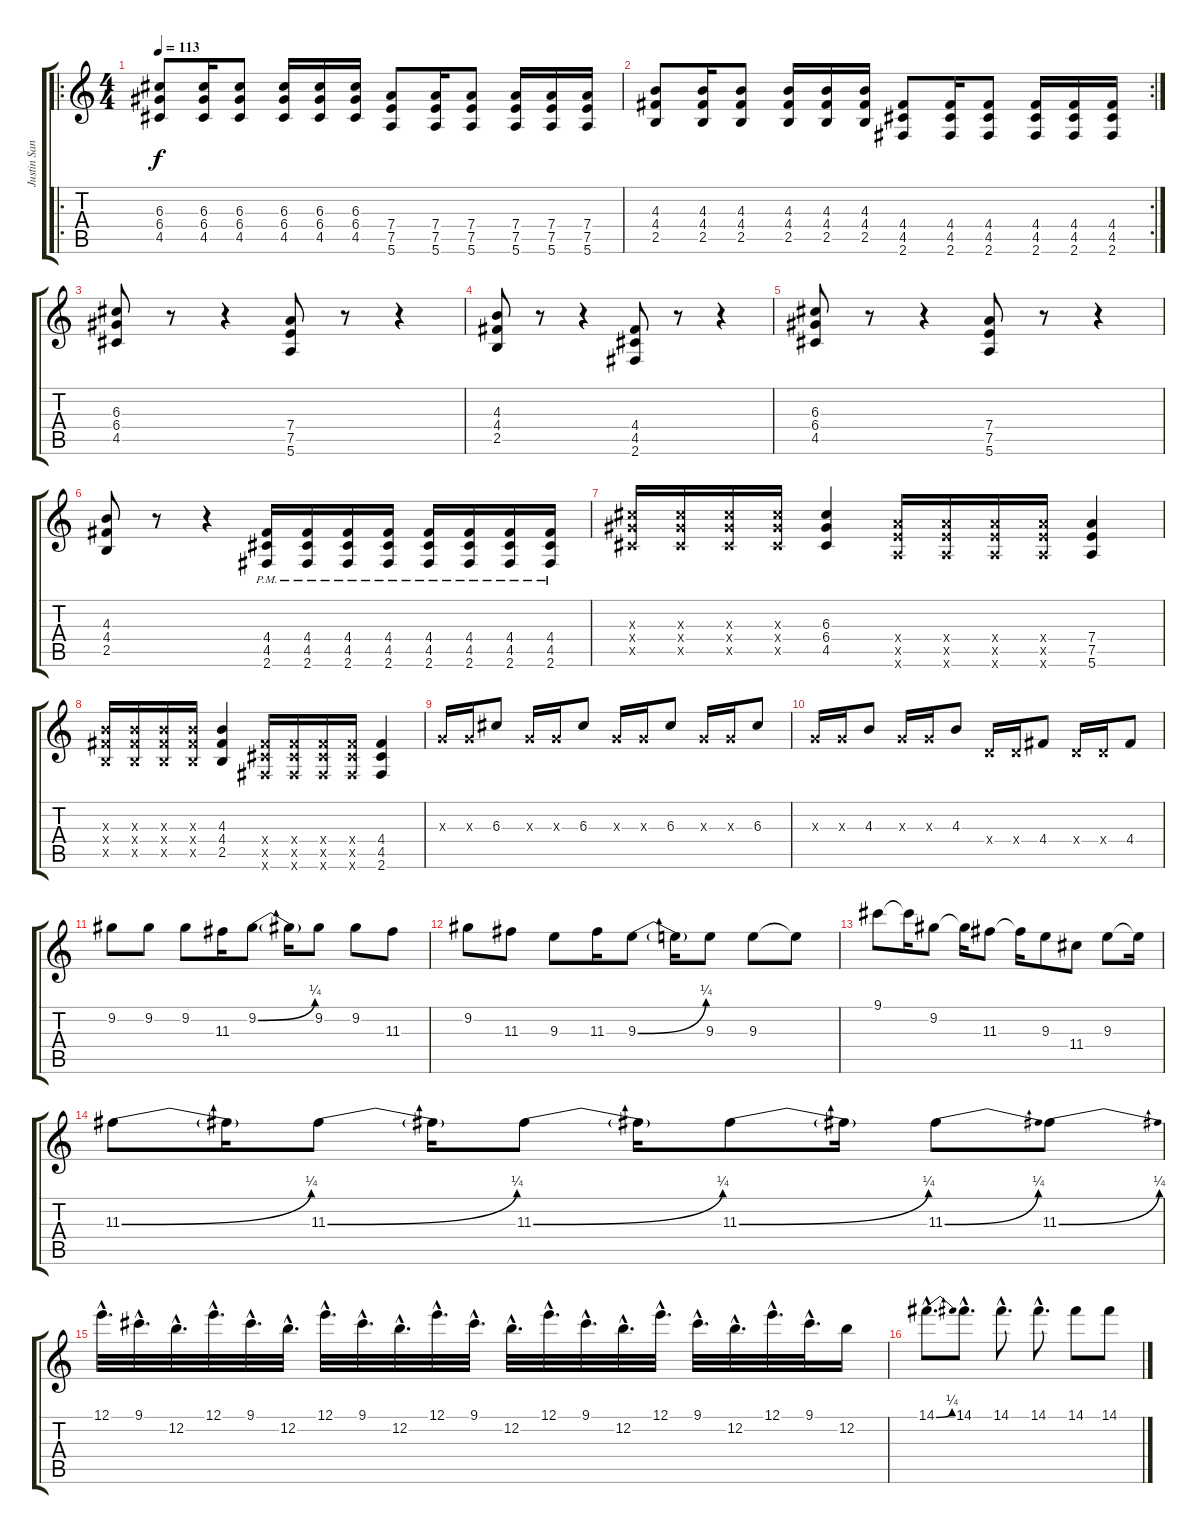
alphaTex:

\track ("Justin Sane" "Justin San") {instrument distortionguitar}
\staff {score tabs}
\tuning (E4 B3 G3 D3 A2 E2) {hide}
\ro
\ts (4 4)
\tempo 113
\clef g2
\ks c
(6.3 6.4 4.5).8{dy f} (6.3 6.4 4.5).16 (6.3 6.4 4.5).8 (6.3 6.4 4.5).16 (6.3 6.4 4.5).16 (6.3 6.4 4.5).16 (7.4 7.5 5.6).8 (7.4 7.5 5.6).16 (7.4 7.5 5.6).8 (7.4 7.5 5.6).16 (7.4 7.5 5.6).16 (7.4 7.5 5.6).16 |
\rc 2
(4.3 4.4 2.5).8 (4.3 4.4 2.5).16 (4.3 4.4 2.5).8 (4.3 4.4 2.5).16 (4.3 4.4 2.5).16 (4.3 4.4 2.5).16 (4.4 4.5 2.6).8 (4.4 4.5 2.6).16 (4.4 4.5 2.6).8 (4.4 4.5 2.6).16 (4.4 4.5 2.6).16 (4.4 4.5 2.6).16 |
(6.3 6.4 4.5).8 r.8 r.4 (7.4 7.5 5.6).8 r.8 r.4 |
(4.3 4.4 2.5).8 r.8 r.4 (4.4 4.5 2.6).8 r.8 r.4 |
(6.3 6.4 4.5).8 r.8 r.4 (7.4 7.5 5.6).8 r.8 r.4 |
(4.3 4.4 2.5).8 r.8 r.4 (4.4{pm} 4.5{pm} 2.6{pm}).16 (4.4{pm} 4.5{pm} 2.6{pm}).16 (4.4{pm} 4.5{pm} 2.6{pm}).16 (4.4{pm} 4.5{pm} 2.6{pm}).16 (4.4{pm} 4.5{pm} 2.6{pm}).16 (4.4{pm} 4.5{pm} 2.6{pm}).16 (4.4{pm} 4.5{pm} 2.6{pm}).16 (4.4{pm} 4.5{pm} 2.6{pm}).16 |
(6.3{x} 6.4{x} 4.5{x}).16 (6.3{x} 6.4{x} 4.5{x}).16 (6.3{x} 6.4{x} 4.5{x}).16 (6.3{x} 6.4{x} 4.5{x}).16 (6.3 6.4 4.5).4 (7.4{x} 7.5{x} 5.6{x}).16 (7.4{x} 7.5{x} 5.6{x}).16 (7.4{x} 7.5{x} 5.6{x}).16 (7.4{x} 7.5{x} 5.6{x}).16 (7.4 7.5 5.6).4 |
(4.3{x} 4.4{x} 2.5{x}).16 (4.3{x} 4.4{x} 2.5{x}).16 (4.3{x} 4.4{x} 2.5{x}).16 (4.3{x} 4.4{x} 2.5{x}).16 (4.3 4.4 2.5).4 (4.4{x} 4.5{x} 2.6{x}).16 (4.4{x} 4.5{x} 2.6{x}).16 (4.4{x} 4.5{x} 2.6{x}).16 (4.4{x} 4.5{x} 2.6{x}).16 (4.4 4.5 2.6).4 |
0.3{x}.16 0.3{x}.16 6.3.8 0.3{x}.16 0.3{x}.16 6.3.8 0.3{x}.16 0.3{x}.16 6.3.8 0.3{x}.16 0.3{x}.16 6.3.8 |
0.3{x}.16 0.3{x}.16 4.3.8 0.3{x}.16 0.3{x}.16 4.3.8 0.4{x}.16 0.4{x}.16 4.4.8 0.4{x}.16 0.4{x}.16 4.4.8 |
9.2.8 9.2.8 9.2.8 11.3.16 9.2{be (bend 0 0 60 1)}.8 9.2{t}.16 9.2.8 9.2.8 11.3.8 |
9.2.8 11.3.8 9.3.8 11.3.16 9.3{be (bend 0 0 60 1)}.8 9.3{t}.16 9.3.8 9.3.8 9.3{t}.8 |
9.1.8 9.1{t}.16 9.2.8 9.2{t}.16 11.3.8 11.3{t}.16 9.3.8 11.4.8 9.3.8 9.3{t}.16 |
11.3{be (bend 0 0 60 1)}.8 11.3{t}.16 11.3{be (bend 0 0 60 1)}.8 11.3{t}.16 11.3{be (bend 0 0 60 1)}.8 11.3{t}.16 11.3{be (bend 0 0 60 1)}.8 11.3{t}.16 11.3{be (bend 0 0 60 1)}.8 11.3{be (bend 0 0 60 1)}.8 |
12.1{hac}.32{d} 9.1{hac}.32{d} 12.2{hac}.32{d} 12.1{hac}.32{d} 9.1{hac}.32{d} 12.2{hac}.32{d} 12.1{hac}.32{d} 9.1{hac}.32{d} 12.2{hac}.32{d} 12.1{hac}.32{d} 9.1{hac}.32{d} 12.2{hac}.32{d} 12.1{hac}.32{d} 9.1{hac}.32{d} 12.2{hac}.32{d} 12.1{hac}.32{d} 9.1{hac}.32{d} 12.2{hac}.32{d} 12.1{hac}.32{d} 9.1{hac}.32{d} 12.2.16 |
14.1{be (bend 0 0 60 1) hac}.8{d} 14.1{hac}.8{d} 14.1{hac}.8{d} 14.1{hac}.8{d} 14.1.8 14.1.8
